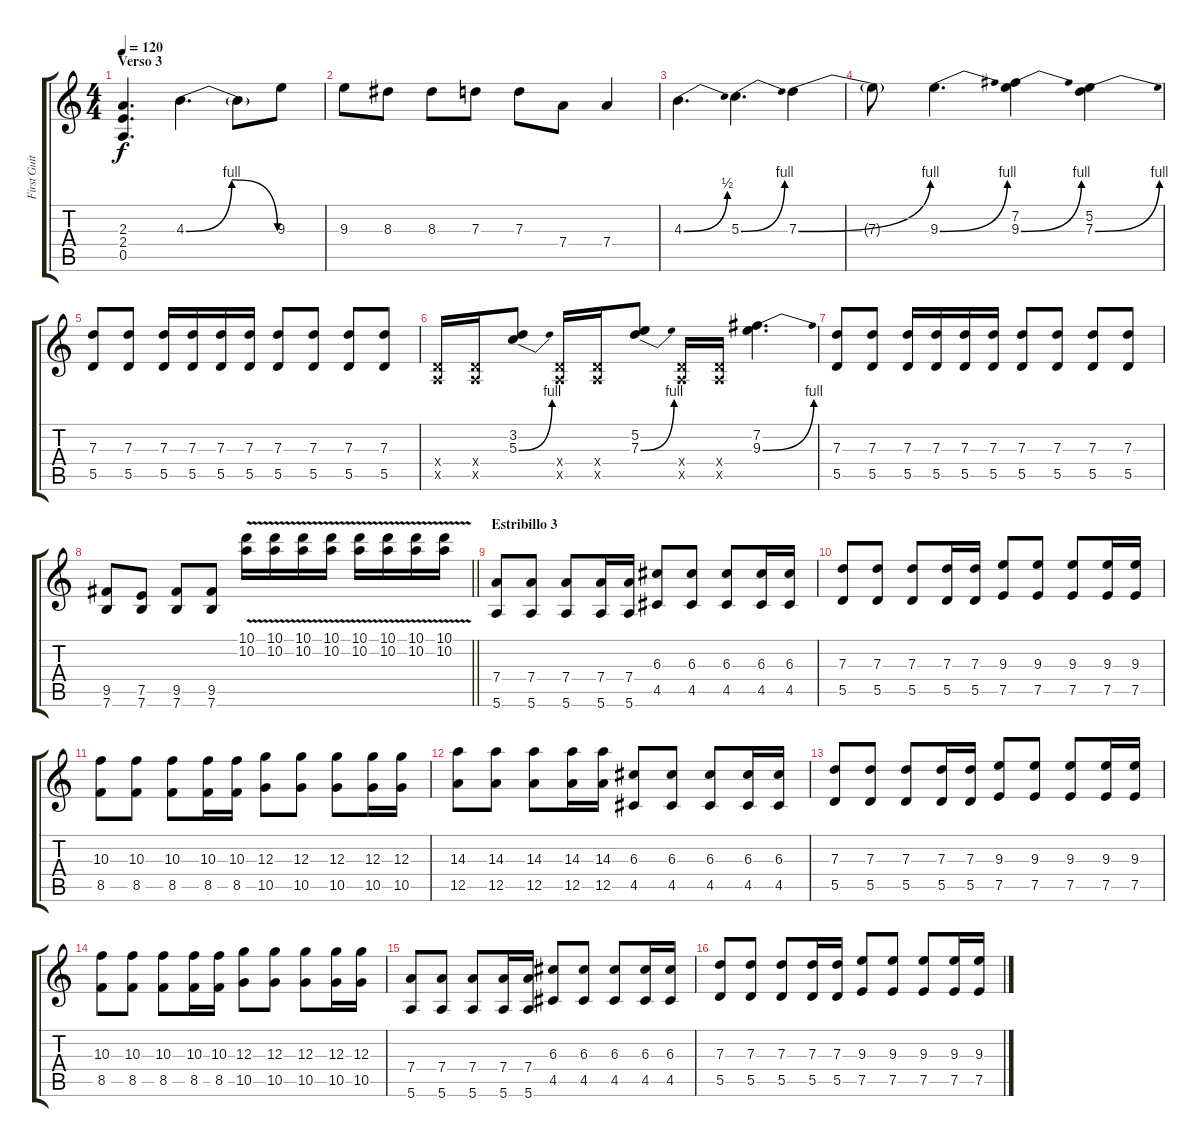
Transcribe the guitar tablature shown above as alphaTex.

\track ("First Guitar" "First Guit") {instrument overdrivenguitar}
\staff {score tabs}
\tuning (E4 B3 G3 D3 A2 E2) {hide}
\ts (4 4)
\section ("" "Verso 3")
\tempo 120
\clef g2
\ks c
(2.3 2.4 0.5).4{d dy f} 4.3{be (bendrelease 0 0 10 4 30 4 60 0)}.4{d} 4.3{t}.8 9.3.8 |
9.3.8 8.3.8 8.3.8 7.3.8 7.3.8 7.4.8 7.4.4 |
4.3{be (bend 0 0 60 2)}.4{d} 5.3{be (bend 0 0 60 4)}.4{d} 7.3{be (bend 0 0 60 4)}.4 |
7.3{t}.8 9.3{be (bend 0 0 60 4)}.4{d} (7.2 9.3{be (bend 0 0 60 4)}).4 (5.2 7.3{be (bend 0 0 60 4)}).4 |
(7.3 5.5).8 (7.3 5.5).8 (7.3 5.5).16 (7.3 5.5).16 (7.3 5.5).16 (7.3 5.5).16 (7.3 5.5).8 (7.3 5.5).8 (7.3 5.5).8 (7.3 5.5).8 |
(0.4{x} 0.5{x}).16 (0.4{x} 0.5{x}).16 (3.2 5.3{be (bend 0 0 60 4)}).8 (0.4{x} 0.5{x}).16 (0.4{x} 0.5{x}).16 (5.2 7.3{be (bend 0 0 60 4)}).8 (0.4{x} 0.5{x}).16 (0.4{x} 0.5{x}).16 (7.2 9.3{be (bend 0 0 60 4)}).4{d} |
(7.3 5.5).8 (7.3 5.5).8 (7.3 5.5).16 (7.3 5.5).16 (7.3 5.5).16 (7.3 5.5).16 (7.3 5.5).8 (7.3 5.5).8 (7.3 5.5).8 (7.3 5.5).8 |
\barLineRight lightlight
(9.5 7.6).8 (7.5 7.6).8 (9.5 7.6).8 (9.5 7.6).8 (10.1{v} 10.2{v}).16 (10.1{v} 10.2{v}).16 (10.1{v} 10.2{v}).16 (10.1{v} 10.2{v}).16 (10.1{v} 10.2{v}).16 (10.1{v} 10.2{v}).16 (10.1{v} 10.2{v}).16 (10.1{v} 10.2{v}).16 |
\section ("" "Estribillo 3")
(7.4 5.6).8 (7.4 5.6).8 (7.4 5.6).8 (7.4 5.6).16 (7.4 5.6).16 (6.3 4.5).8 (6.3 4.5).8 (6.3 4.5).8 (6.3 4.5).16 (6.3 4.5).16 |
(7.3 5.5).8 (7.3 5.5).8 (7.3 5.5).8 (7.3 5.5).16 (7.3 5.5).16 (9.3 7.5).8 (9.3 7.5).8 (9.3 7.5).8 (9.3 7.5).16 (9.3 7.5).16 |
(10.3 8.5).8 (10.3 8.5).8 (10.3 8.5).8 (10.3 8.5).16 (10.3 8.5).16 (12.3 10.5).8 (12.3 10.5).8 (12.3 10.5).8 (12.3 10.5).16 (12.3 10.5).16 |
(14.3 12.5).8 (14.3 12.5).8 (14.3 12.5).8 (14.3 12.5).16 (14.3 12.5).16 (6.3 4.5).8 (6.3 4.5).8 (6.3 4.5).8 (6.3 4.5).16 (6.3 4.5).16 |
(7.3 5.5).8 (7.3 5.5).8 (7.3 5.5).8 (7.3 5.5).16 (7.3 5.5).16 (9.3 7.5).8 (9.3 7.5).8 (9.3 7.5).8 (9.3 7.5).16 (9.3 7.5).16 |
(10.3 8.5).8 (10.3 8.5).8 (10.3 8.5).8 (10.3 8.5).16 (10.3 8.5).16 (12.3 10.5).8 (12.3 10.5).8 (12.3 10.5).8 (12.3 10.5).16 (12.3 10.5).16 |
(7.4 5.6).8 (7.4 5.6).8 (7.4 5.6).8 (7.4 5.6).16 (7.4 5.6).16 (6.3 4.5).8 (6.3 4.5).8 (6.3 4.5).8 (6.3 4.5).16 (6.3 4.5).16 |
(7.3 5.5).8 (7.3 5.5).8 (7.3 5.5).8 (7.3 5.5).16 (7.3 5.5).16 (9.3 7.5).8 (9.3 7.5).8 (9.3 7.5).8 (9.3 7.5).16 (9.3 7.5).16
